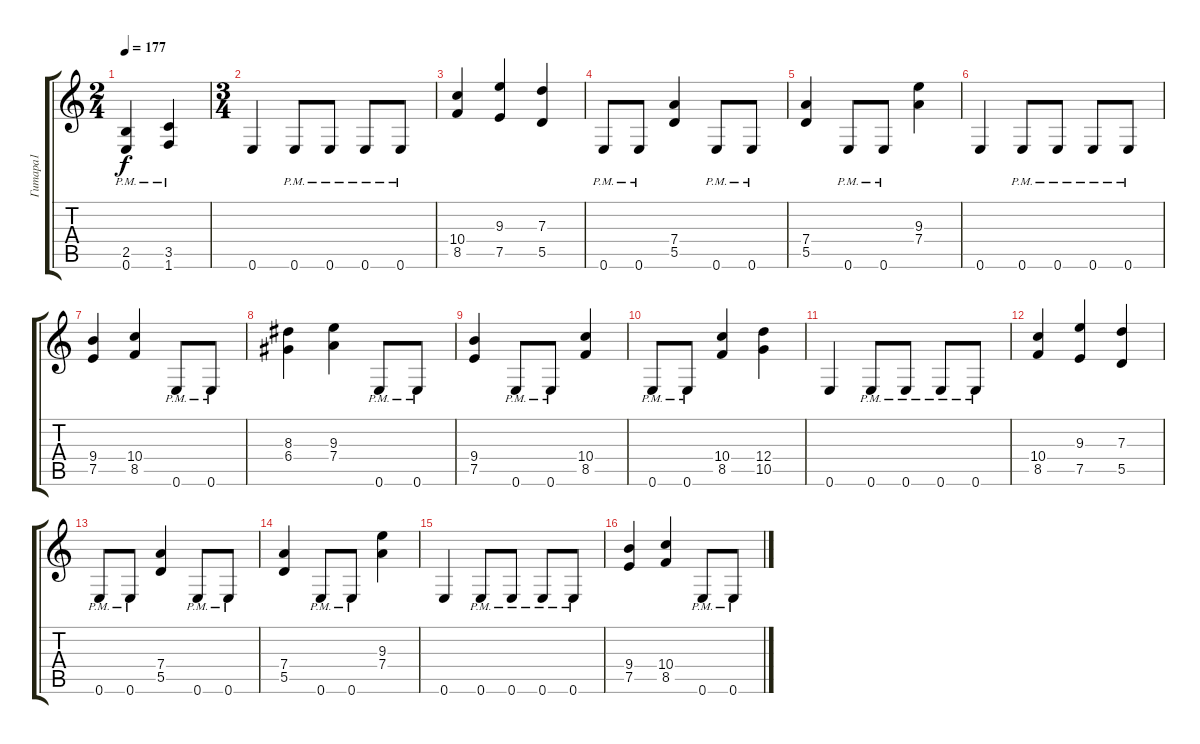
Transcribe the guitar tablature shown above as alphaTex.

\track ("Гитара1" "Гитара1") {instrument distortionguitar}
\staff {score tabs}
\tuning (E4 B3 G3 D3 A2 E2) {hide}
\ts (2 4)
\tempo 177
\clef g2
\ks c
(2.5{pm} 0.6{pm}).4{dy f} (3.5{pm} 1.6{pm}).4 |
\ts (3 4)
0.6.4 0.6{pm}.8 0.6{pm}.8 0.6{pm}.8 0.6{pm}.8 |
(10.4 8.5).4 (9.3 7.5).4 (7.3 5.5).4 |
0.6{pm}.8 0.6{pm}.8 (7.4 5.5).4 0.6{pm}.8 0.6{pm}.8 |
(7.4 5.5).4 0.6{pm}.8 0.6{pm}.8 (9.3 7.4).4 |
0.6.4 0.6{pm}.8 0.6{pm}.8 0.6{pm}.8 0.6{pm}.8 |
(9.4 7.5).4 (10.4 8.5).4 0.6{pm}.8 0.6{pm}.8 |
(8.3 6.4).4 (9.3 7.4).4 0.6{pm}.8 0.6{pm}.8 |
(9.4 7.5).4 0.6{pm}.8 0.6{pm}.8 (10.4 8.5).4 |
0.6{pm}.8 0.6{pm}.8 (10.4 8.5).4 (12.4 10.5).4 |
0.6.4 0.6{pm}.8 0.6{pm}.8 0.6{pm}.8 0.6{pm}.8 |
(10.4 8.5).4 (9.3 7.5).4 (7.3 5.5).4 |
0.6{pm}.8 0.6{pm}.8 (7.4 5.5).4 0.6{pm}.8 0.6{pm}.8 |
(7.4 5.5).4 0.6{pm}.8 0.6{pm}.8 (9.3 7.4).4 |
0.6.4 0.6{pm}.8 0.6{pm}.8 0.6{pm}.8 0.6{pm}.8 |
(9.4 7.5).4 (10.4 8.5).4 0.6{pm}.8 0.6{pm}.8
